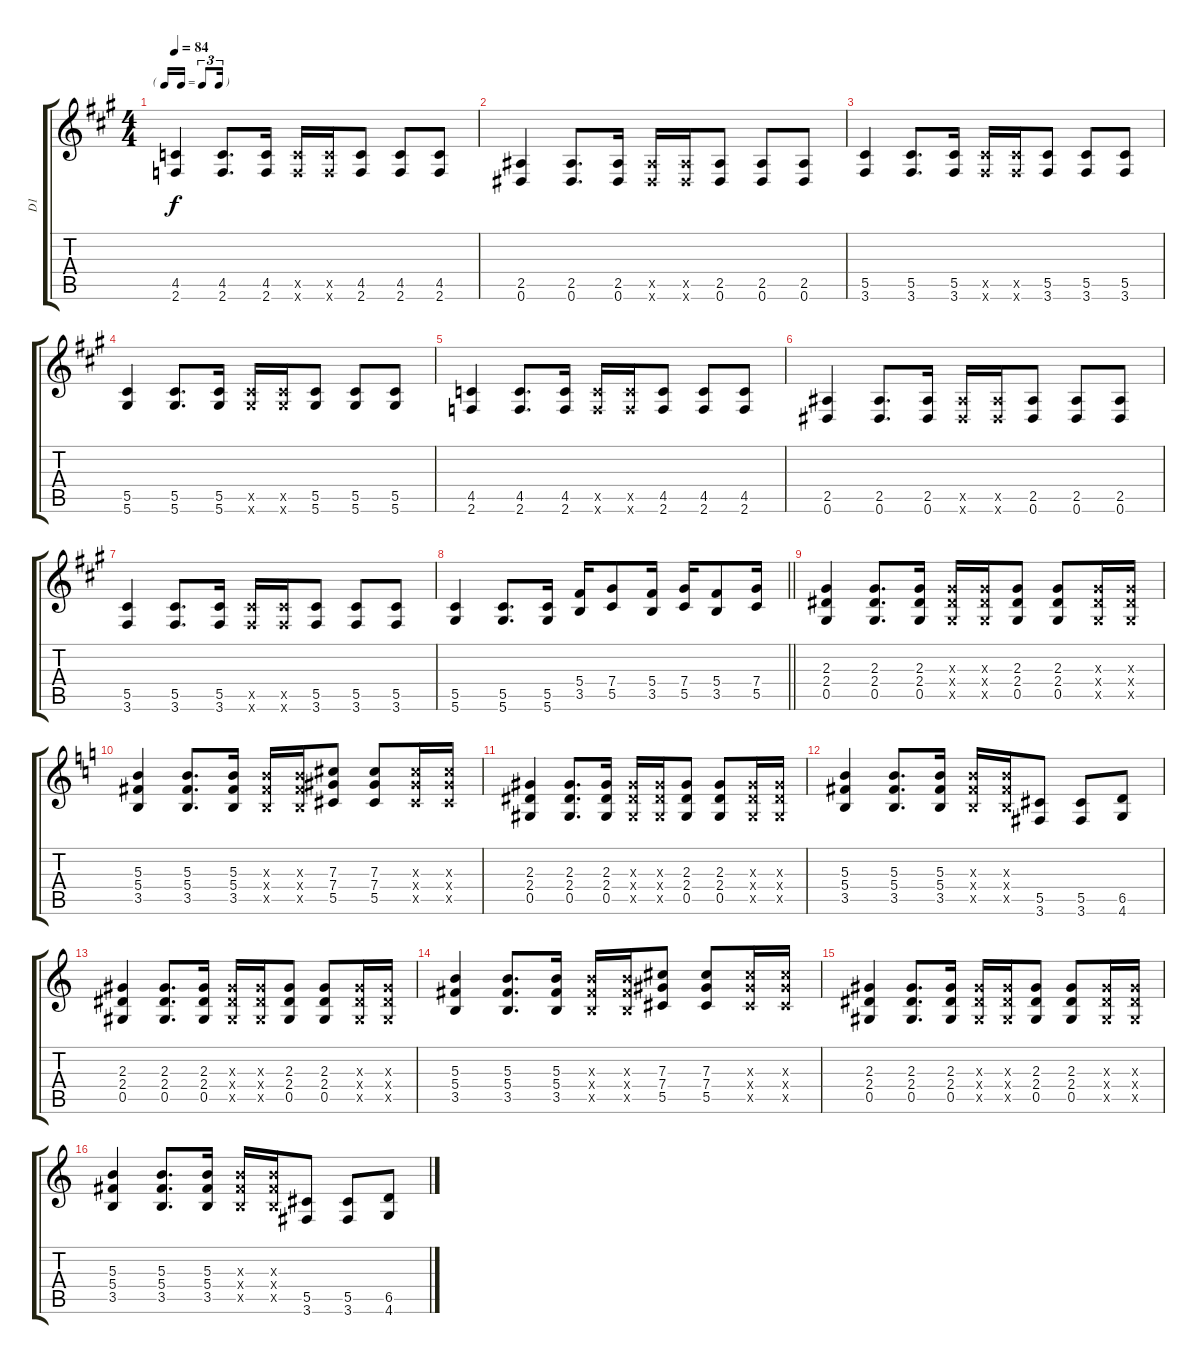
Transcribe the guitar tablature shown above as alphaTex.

\track ("D1" "D1") {instrument distortionguitar}
\staff {score tabs}
\tuning (Eb4 Bb3 Gb3 Db3 Ab2 Eb2) {hide}
\ts (4 4)
\tf triplet16th
\section ("" " ")
\tempo 84
\clef g2
\ks a
(4.5 2.6).4{dy f} (4.5 2.6).8{d} (4.5 2.6).16 (4.5{x} 2.6{x}).16 (4.5{x} 2.6{x}).16 (4.5 2.6).8 (4.5 2.6).8 (4.5 2.6).8 |
(2.5 0.6).4 (2.5 0.6).8{d} (2.5 0.6).16 (2.5{x} 0.6{x}).16 (2.5{x} 0.6{x}).16 (2.5 0.6).8 (2.5 0.6).8 (2.5 0.6).8 |
(5.5 3.6).4 (5.5 3.6).8{d} (5.5 3.6).16 (5.5{x} 3.6{x}).16 (5.5{x} 3.6{x}).16 (5.5 3.6).8 (5.5 3.6).8 (5.5 3.6).8 |
(5.5 5.6).4 (5.5 5.6).8{d} (5.5 5.6).16 (5.5{x} 5.6{x}).16 (5.5{x} 5.6{x}).16 (5.5 5.6).8 (5.5 5.6).8 (5.5 5.6).8 |
(4.5 2.6).4 (4.5 2.6).8{d} (4.5 2.6).16 (4.5{x} 2.6{x}).16 (4.5{x} 2.6{x}).16 (4.5 2.6).8 (4.5 2.6).8 (4.5 2.6).8 |
(2.5 0.6).4 (2.5 0.6).8{d} (2.5 0.6).16 (2.5{x} 0.6{x}).16 (2.5{x} 0.6{x}).16 (2.5 0.6).8 (2.5 0.6).8 (2.5 0.6).8 |
(5.5 3.6).4 (5.5 3.6).8{d} (5.5 3.6).16 (5.5{x} 3.6{x}).16 (5.5{x} 3.6{x}).16 (5.5 3.6).8 (5.5 3.6).8 (5.5 3.6).8 |
\barLineRight lightlight
(5.5 5.6).4 (5.5 5.6).8{d} (5.5 5.6).16 (5.4 3.5).16 (7.4 5.5).8 (5.4 3.5).16 (7.4 5.5).16 (5.4 3.5).8 (7.4 5.5).16 |
\section ("" " ")
(2.3 2.4 0.5).4 (2.3 2.4 0.5).8{d} (2.3 2.4 0.5).16 (2.3{x} 2.4{x} 0.5{x}).16 (2.3{x} 2.4{x} 0.5{x}).16 (2.3 2.4 0.5).8 (2.3 2.4 0.5).8 (2.3{x} 2.4{x} 0.5{x}).16 (2.3{x} 2.4{x} 0.5{x}).16 |
\ks c
(5.3 5.4 3.5).4 (5.3 5.4 3.5).8{d} (5.3 5.4 3.5).16 (5.3{x} 5.4{x} 3.5{x}).16 (5.3{x} 5.4{x} 3.5{x}).16 (7.3 7.4 5.5).8 (7.3 7.4 5.5).8 (7.3{x} 7.4{x} 5.5{x}).16 (7.3{x} 7.4{x} 5.5{x}).16 |
(2.3 2.4 0.5).4 (2.3 2.4 0.5).8{d} (2.3 2.4 0.5).16 (2.3{x} 2.4{x} 0.5{x}).16 (2.3{x} 2.4{x} 0.5{x}).16 (2.3 2.4 0.5).8 (2.3 2.4 0.5).8 (2.3{x} 2.4{x} 0.5{x}).16 (2.3{x} 2.4{x} 0.5{x}).16 |
(5.3 5.4 3.5).4 (5.3 5.4 3.5).8{d} (5.3 5.4 3.5).16 (5.3{x} 5.4{x} 3.5{x}).16 (5.3{x} 5.4{x} 3.5{x}).16 (5.5 3.6).8 (5.5 3.6).8 (6.5 4.6).8 |
(2.3 2.4 0.5).4 (2.3 2.4 0.5).8{d} (2.3 2.4 0.5).16 (2.3{x} 2.4{x} 0.5{x}).16 (2.3{x} 2.4{x} 0.5{x}).16 (2.3 2.4 0.5).8 (2.3 2.4 0.5).8 (2.3{x} 2.4{x} 0.5{x}).16 (2.3{x} 2.4{x} 0.5{x}).16 |
(5.3 5.4 3.5).4 (5.3 5.4 3.5).8{d} (5.3 5.4 3.5).16 (5.3{x} 5.4{x} 3.5{x}).16 (5.3{x} 5.4{x} 3.5{x}).16 (7.3 7.4 5.5).8 (7.3 7.4 5.5).8 (7.3{x} 7.4{x} 5.5{x}).16 (7.3{x} 7.4{x} 5.5{x}).16 |
(2.3 2.4 0.5).4 (2.3 2.4 0.5).8{d} (2.3 2.4 0.5).16 (2.3{x} 2.4{x} 0.5{x}).16 (2.3{x} 2.4{x} 0.5{x}).16 (2.3 2.4 0.5).8 (2.3 2.4 0.5).8 (2.3{x} 2.4{x} 0.5{x}).16 (2.3{x} 2.4{x} 0.5{x}).16 |
(5.3 5.4 3.5).4 (5.3 5.4 3.5).8{d} (5.3 5.4 3.5).16 (5.3{x} 5.4{x} 3.5{x}).16 (5.3{x} 5.4{x} 3.5{x}).16 (5.5 3.6).8 (5.5 3.6).8 (6.5 4.6).8
